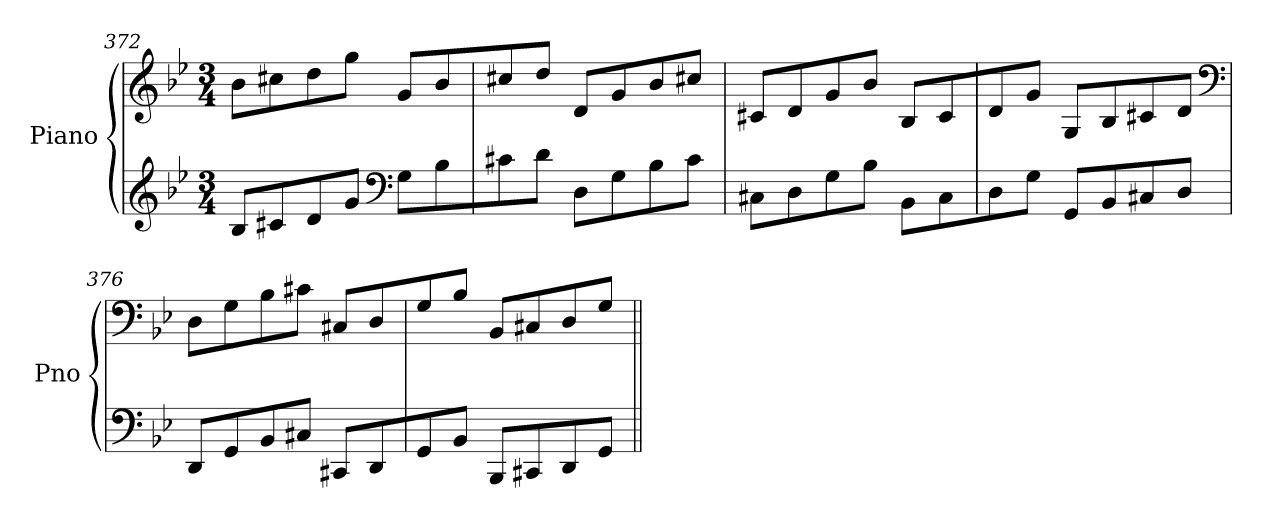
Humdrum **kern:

**kern	**kern
*part1	*part1
*staff2	*staff1
*I"Piano	*
*I'Pno	*
!!LO:PB:g=z
*clefG2	*clefG2
*k[b-e-]	*k[b-e-]
*B-:	*B-:
*M3/4	*M3/4
=372	=372
8B-/L	8b-\L
8c#X/	8cc#X\
8d/	8dd\
8g/J	8gg\J
*clefF4	*
8G\L	8g/L
8B-\	8b-/
=373	=373
8c#X\	8cc#X/
8d\J	8dd/J
8D\L	8d/L
8G\	8g/
8B-\	8b-/
8c#\J	8cc#X/J
=374	=374
8C#X\L	8c#X/L
8D\	8d/
8G\	8g/
8B-\J	8b-/J
8BB-\L	8B-/L
8C#\	8c#/
=375	=375
8D\	8d/
8G\J	8g/J
8GG/L	8G/L
8BB-/	8B-/
8C#X/	8c#X/
8D/J	8d/J
*	*clefF4
=376	=376
8DD/L	8D\L
8GG/	8G\
8BB-/	8B-\
8C#X/J	8c#X\J
8CC#X/L	8C#X/L
8DD/	8D/
!!LO:PB:g=z
=377	=377
8GG/	8G/
8BB-/J	8B-/J
8BBB-/L	8BB-/L
8CC#X/	8C#X/
8DD/	8D/
8GG/J	8G/J
=||	=||
*-	*-
